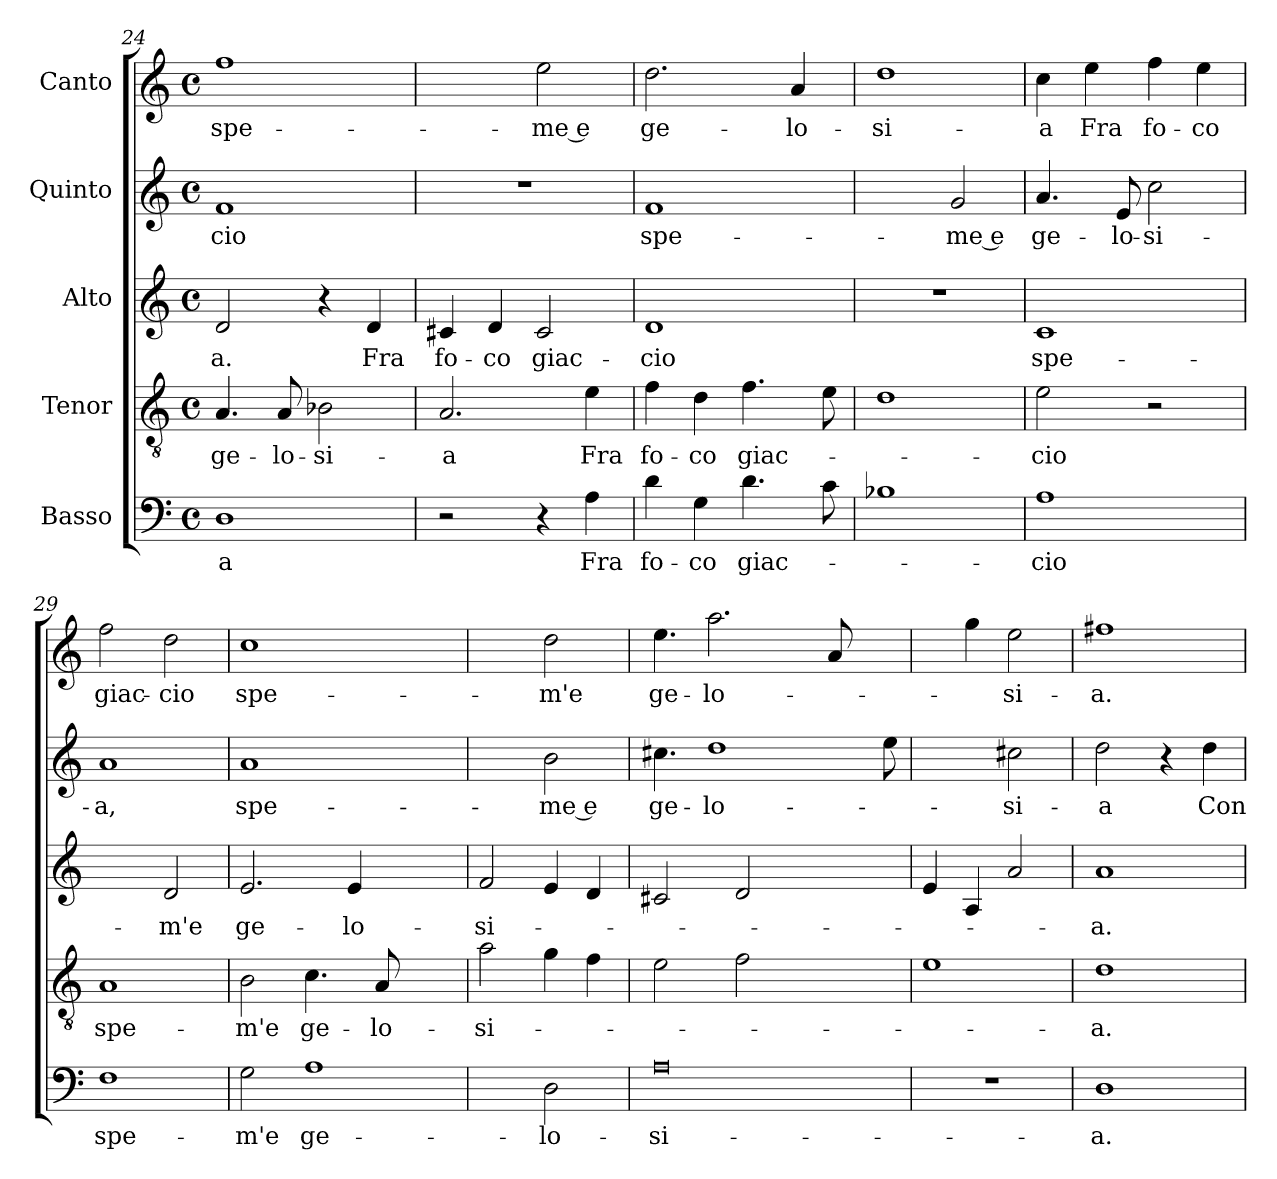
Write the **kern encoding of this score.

**kern	**text	**kern	**text	**kern	**text	**kern	**text	**kern	**text
*part5	*part5	*part4	*part4	*part3	*part3	*part2	*part2	*part1	*part1
*staff5	*staff5	*staff4	*staff4	*staff3	*staff3	*staff2	*staff2	*staff1	*staff1
*I"Basso	*	*I"Tenor	*	*I"Alto	*	*I"Quinto	*	*I"Canto	*
*clefF4	*	*clefGv2	*	*clefG2	*	*clefG2	*	*clefG2	*
*M4/4	*	*M4/4	*	*M4/4	*	*M4/4	*	*M4/4	*
*met(c)	*	*met(c)	*	*met(c)	*	*met(c)	*	*met(c)	*
=24	=24	=24	=24	=24	=24	=24	=24	=24	=24
!	!LO:LY:b:cj	!	!LO:LY:b:cj	!	!LO:LY:b:cj	!	!LO:LY:b:cj	!	!LO:LY:b:cj
1D	-a	4.A/	ge-	2d/	-a.	1f	-cio	1ff	spe-
!	!	!	!LO:LY:b:cj	!	!	!	!	!	!
.	.	8A/	-lo-	.	.	.	.	.	.
!	!	!	!LO:LY:b:cj	!	!	!	!	!	!
.	.	2B-X\	-si-	4r	.	.	.	.	.
!	!	!	!	!	!LO:LY:b:cj	!	!	!	!
.	.	.	.	4d/	Fra	.	.	.	.
=25	=25	=25	=25	=25	=25	=25	=25	=25	=25
!	!	!	!LO:LY:b:cj	!	!LO:LY:b:cj	!	!	!	!
2r	.	2.A/	-a	4c#X/	fo-	1r	.	2ryy	.
!	!	!	!	!	!LO:LY:b:cj	!	!	!	!
.	.	.	.	4d/	-co	.	.	.	.
!	!	!	!	!	!LO:LY:b:cj	!	!	!	!LO:LY:b:rj
4r	.	.	.	2c#/	giac-	.	.	2ee\	-me e
!	!LO:LY:b:cj	!	!LO:LY:b:cj	!	!	!	!	!	!
4A\	Fra	4e\	Fra	.	.	.	.	.	.
=26	=26	=26	=26	=26	=26	=26	=26	=26	=26
!	!LO:LY:b:cj	!	!LO:LY:b:cj	!	!LO:LY:b:cj	!	!LO:LY:b:cj	!	!LO:LY:b:cj
4d\	fo-	4f\	fo-	1d	-cio	1f	spe-	2.dd\	ge-
!	!LO:LY:b:cj	!	!LO:LY:b:cj	!	!	!	!	!	!
4G\	-co	4d\	-co	.	.	.	.	.	.
!	!LO:LY:b:cj	!	!LO:LY:b:cj	!	!	!	!	!	!
4.d\	giac-	4.f\	giac-	.	.	.	.	.	.
!	!	!	!	!	!	!	!	!	!LO:LY:b:cj
.	.	.	.	.	.	.	.	4a/	-lo-
8c\	.	8e\	.	.	.	.	.	.	.
=27	=27	=27	=27	=27	=27	=27	=27	=27	=27
!	!	!	!	!	!	!	!	!	!LO:LY:b:cj
1B-X	.	1d	.	1r	.	2ryy	.	1dd	-si-
!	!	!	!	!	!	!	!LO:LY:b:rj	!	!
.	.	.	.	.	.	2g/	-me e	.	.
=28	=28	=28	=28	=28	=28	=28	=28	=28	=28
!	!LO:LY:b:cj	!	!LO:LY:b:cj	!	!LO:LY:b:cj	!	!LO:LY:b:cj	!	!LO:LY:b:cj
1A	-cio	2e\	-cio	1c	spe-	4.a/	ge-	4cc\	-a
!	!	!	!	!	!	!	!	!	!LO:LY:b:cj
.	.	.	.	.	.	.	.	4ee\	Fra
!	!	!	!	!	!	!	!LO:LY:b:cj	!	!
.	.	.	.	.	.	8e/	-lo-	.	.
!	!	!	!	!	!	!	!LO:LY:b:cj	!	!LO:LY:b:cj
.	.	2r	.	.	.	2cc\	-si-	4ff\	fo-
!	!	!	!	!	!	!	!	!	!LO:LY:b:cj
.	.	.	.	.	.	.	.	4ee\	-co
=29	=29	=29	=29	=29	=29	=29	=29	=29	=29
!	!LO:LY:b:cj	!	!LO:LY:b:cj	!	!	!	!LO:LY:b:cj	!	!LO:LY:b:cj
1F	spe-	1A	spe-	2ryy	.	1a	-a,	2ff\	giac-
!	!	!	!	!	!LO:LY:b:cj	!	!	!	!LO:LY:b:cj
.	.	.	.	2d/	-m'e	.	.	2dd\	-cio
!!LO:LB:g=z
=30	=30	=30	=30	=30	=30	=30	=30	=30	=30
!	!LO:LY:b:cj	!	!LO:LY:b:cj	!	!LO:LY:b:cj	!	!LO:LY:b:cj	!	!LO:LY:b:cj
2G\	-m'e	2B\	-m'e	2.e/	ge-	1a	spe-	1cc	spe-
!	!LO:LY:b:cj	!	!LO:LY:b:cj	!	!	!	!	!	!
1A	ge-	4.c\	ge-	.	.	.	.	.	.
!	!	!	!	!	!LO:LY:b:cj	!	!	!	!
.	.	.	.	4e/	-lo-	.	.	.	.
!	!	!	!LO:LY:b:cj	!	!	!	!	!	!
.	.	8A/	-lo-	.	.	.	.	.	.
.	.	2ryy	.	2ryy	.	2ryy	.	2ryy	.
=31	=31	=31	=31	=31	=31	=31	=31	=31	=31
!	!	!	!LO:LY:b:cj	!	!LO:LY:b:cj	!	!	!	!
2ryy	.	2a\	-si-	2f/	-si-	2ryy	.	2ryy	.
!	!LO:LY:b:cj	!	!	!	!	!	!LO:LY:b:rj	!	!LO:LY:b:cj
2D\	-lo-	4g\	.	4e/	.	2b\	-me e	2dd\	-m'e
.	.	4f\	.	4d/	.	.	.	.	.
=32	=32	=32	=32	=32	=32	=32	=32	=32	=32
!LO:N:vis=0	!LO:LY:b:cj	!	!	!	!	!	!LO:LY:b:cj	!	!LO:LY:b:cj
1A	-si-	2e\	.	2c#X/	.	4.cc#X\	ge-	4.ee\	ge-
!	!	!	!	!	!	!	!LO:LY:b:cj	!	!LO:LY:b:cj
.	.	.	.	.	.	1dd	-lo-	2.aa\	-lo-
.	.	2f\	.	2d/	.	.	.	.	.
2ryy	.	2ryy	.	2ryy	.	.	.	.	.
.	.	.	.	.	.	.	.	8a/	.
.	.	.	.	.	.	.	.	4ryy	.
.	.	.	.	.	.	8ee\	.	.	.
=33	=33	=33	=33	=33	=33	=33	=33	=33	=33
1r	.	1e	.	4e/	.	2ryy	.	4ryy	.
.	.	.	.	4A/	.	.	.	4gg\	.
!	!	!	!	!	!	!	!LO:LY:b:cj	!	!LO:LY:b:cj
.	.	.	.	2a/	.	2cc#X\	-si-	2ee\	-si-
=34	=34	=34	=34	=34	=34	=34	=34	=34	=34
!	!LO:LY:b:cj	!	!LO:LY:b:cj	!	!LO:LY:b:cj	!	!LO:LY:b:cj	!	!LO:LY:b:cj
1D	-a.	1d	-a.	1a	-a.	2dd\	-a	1ff#X	-a.
.	.	.	.	.	.	4r	.	.	.
!	!	!	!	!	!	!	!LO:LY:b:cj	!	!
.	.	.	.	.	.	4dd\	Con-	.	.
=	=	=	=	=	=	=	=	=	=
*-	*-	*-	*-	*-	*-	*-	*-	*-	*-
